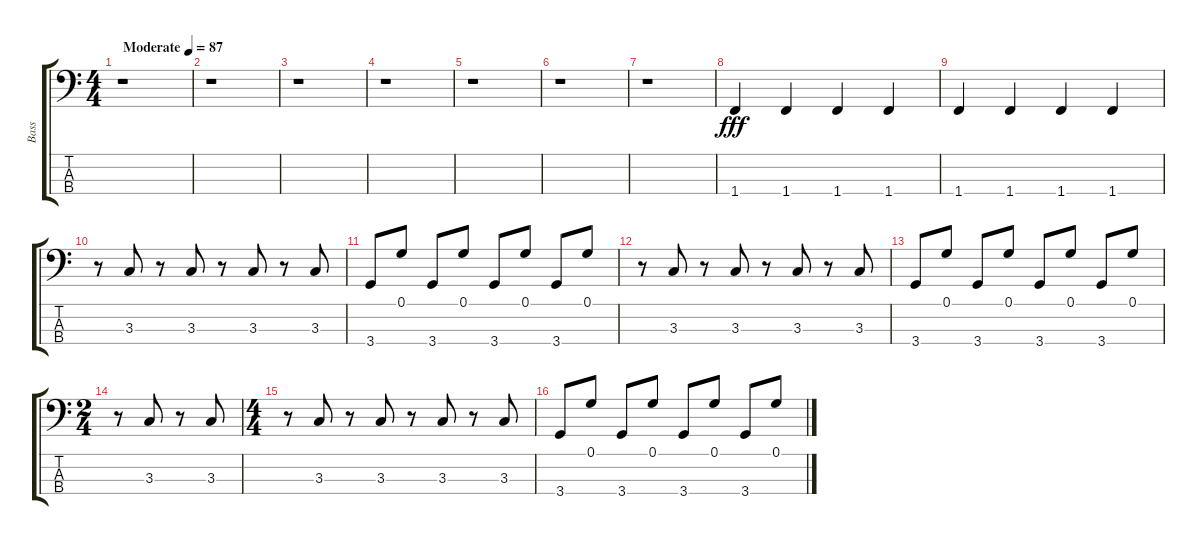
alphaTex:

\track ("Bass" "Bass") {instrument synthbass1}
\staff {score tabs}
\tuning (G2 D2 A1 E1) {hide}
\ts (4 4)
\tempo (87 "Moderate")
\clef f4
\ks c
r.1{dy fff instrument synthbass1} |
r.1 |
r.1 |
r.1 |
r.1 |
r.1 |
r.1 |
1.4.4 1.4.4 1.4.4 1.4.4 |
1.4.4 1.4.4 1.4.4 1.4.4 |
r.8 3.3.8 r.8 3.3.8 r.8 3.3.8 r.8 3.3.8 |
3.4.8 0.1.8 3.4.8 0.1.8 3.4.8 0.1.8 3.4.8 0.1.8 |
r.8 3.3.8 r.8 3.3.8 r.8 3.3.8 r.8 3.3.8 |
3.4.8 0.1.8 3.4.8 0.1.8 3.4.8 0.1.8 3.4.8 0.1.8 |
\ts (2 4)
r.8 3.3.8 r.8 3.3.8 |
\ts (4 4)
r.8 3.3.8 r.8 3.3.8 r.8 3.3.8 r.8 3.3.8 |
3.4.8 0.1.8 3.4.8 0.1.8 3.4.8 0.1.8 3.4.8 0.1.8
